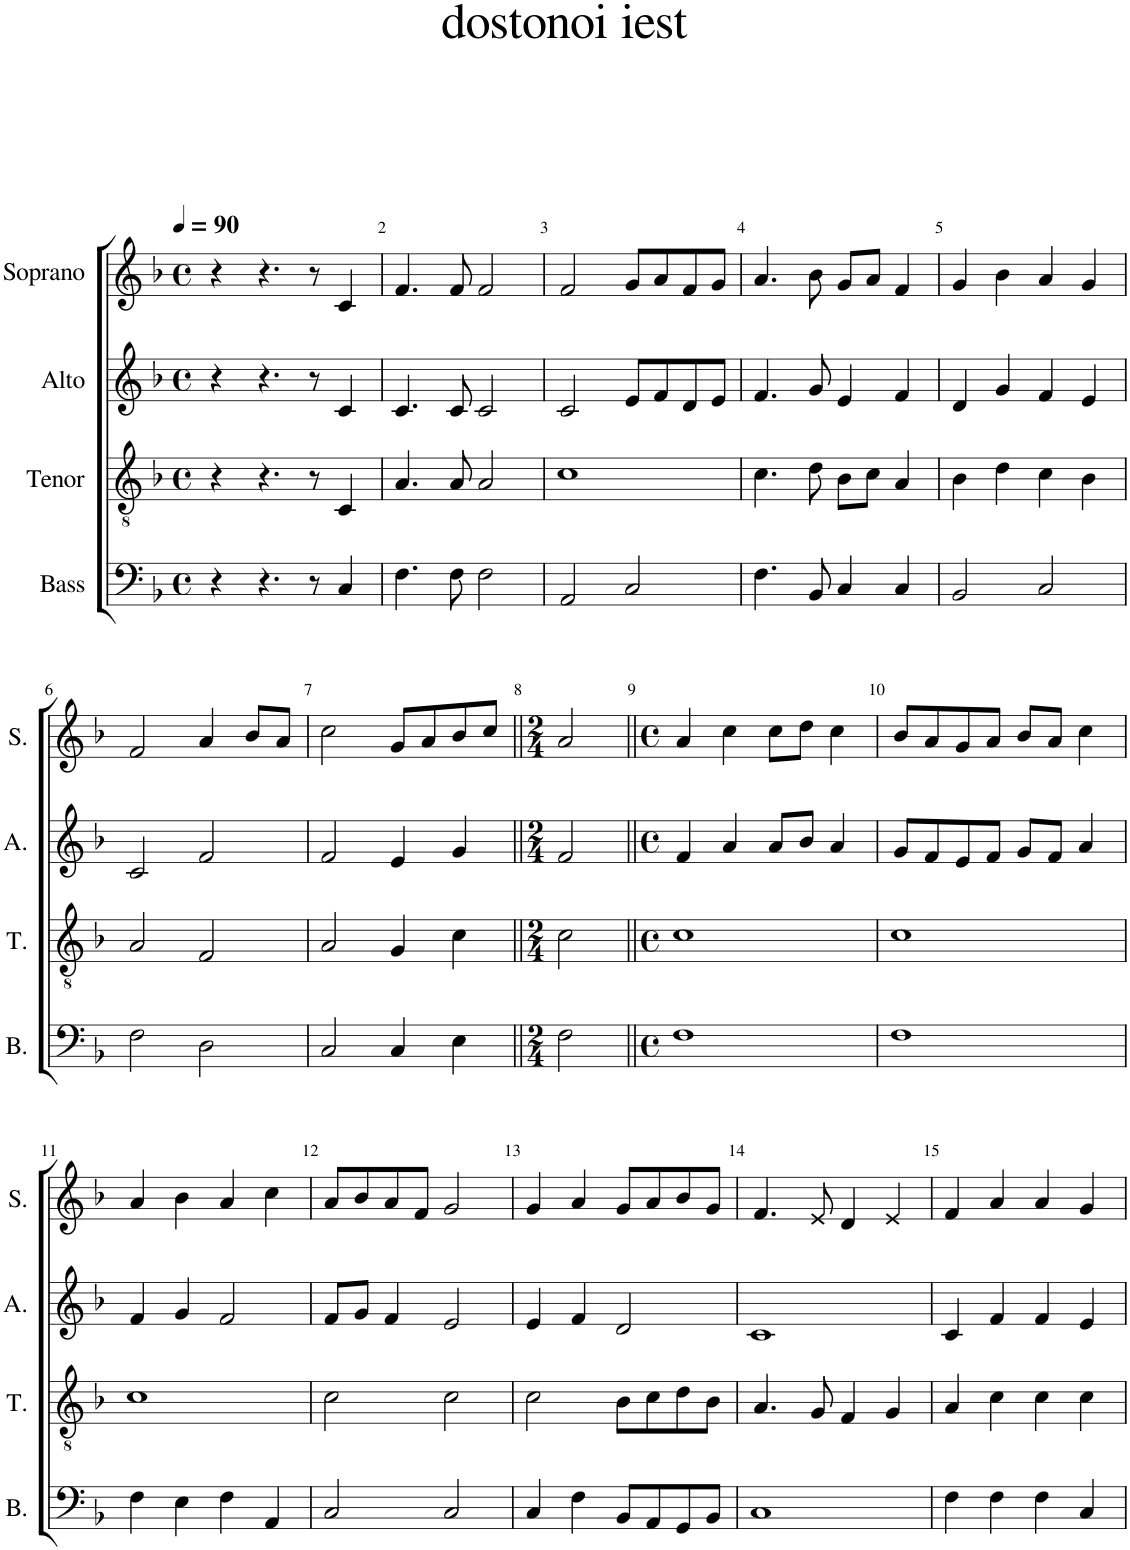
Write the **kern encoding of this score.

**kern	**kern	**kern	**kern
*part4	*part3	*part2	*part1
*staff4	*staff3	*staff2	*staff1
*I"Bass	*I"Tenor	*I"Alto	*I"Soprano
*I'B.	*I'T.	*I'A.	*I'S.
*clefF4	*clefGv2	*clefG2	*clefG2
*k[b-]	*k[b-]	*k[b-]	*k[b-]
*M4/4	*M4/4	*M4/4	*M4/4
*met(c)	*met(c)	*met(c)	*met(c)
*MM90	*MM90	*MM90	*MM90
=1	=1	=1	=1
4r	4r	4r	4r
4.r	4.r	4.r	4.r
8r	8r	8r	8r
4C/	4C/	4c/	4c/
=2	=2	=2	=2
4.F\	4.A/	4.c/	4.f/
8F\	8A/	8c/	8f/
2F\	2A/	2c/	2f/
=3	=3	=3	=3
2AA/	1c	2c/	2f/
2C/	.	8e/L	8g/L
.	.	8f/	8a/
.	.	8d/	8f/
.	.	8e/J	8g/J
=4	=4	=4	=4
4.F\	4.c\	4.f/	4.a/
8BB-/	8d\	8g/	8b-\
4C/	8B-\L	4e/	8g/L
.	8c\J	.	8a/J
4C/	4A/	4f/	4f/
=5	=5	=5	=5
2BB-/	4B-\	4d/	4g/
.	4d\	4g/	4b-\
2C/	4c\	4f/	4a/
.	4B-\	4e/	4g/
!!LO:LB:g=z
=6	=6	=6	=6
2F\	2A/	2c/	2f/
2D\	2F/	2f/	4a/
.	.	.	8b-/L
.	.	.	8a/J
=7	=7	=7	=7
2C/	2A/	2f/	2cc\
4C/	4G/	4e/	8g/L
.	.	.	8a/
4E\	4c\	4g/	8b-/
.	.	.	8cc/J
=8||	=8||	=8||	=8||
*M2/4	*M2/4	*M2/4	*M2/4
2F\	2c\	2f/	2a/
=9||	=9||	=9||	=9||
*M4/4	*M4/4	*M4/4	*M4/4
*met(c)	*met(c)	*met(c)	*met(c)
1F	1c	4f/	4a/
.	.	4a/	4cc\
.	.	8a/L	8cc\L
.	.	8b-/J	8dd\J
.	.	4a/	4cc\
=10	=10	=10	=10
1F	1c	8g/L	8b-/L
.	.	8f/	8a/
.	.	8e/	8g/
.	.	8f/J	8a/J
.	.	8g/L	8b-/L
.	.	8f/J	8a/J
.	.	4a/	4cc\
!!LO:LB:g=z
=11	=11	=11	=11
4F\	1c	4f/	4a/
4E\	.	4g/	4b-\
4F\	.	2f/	4a/
4AA/	.	.	4cc\
=12	=12	=12	=12
2C/	2c\	8f/L	8a/L
.	.	8g/J	8b-/
.	.	4f/	8a/
.	.	.	8f/J
2C/	2c\	2e/	2g/
=13	=13	=13	=13
4C/	2c\	4e/	4g/
4F\	.	4f/	4a/
8BB-/L	8B-\L	2d/	8g/L
8AA/	8c\	.	8a/
8GG/	8d\	.	8b-/
8BB-/J	8B-\J	.	8g/J
=14	=14	=14	=14
1C	4.A/	1c	4.f/
.	8G/	.	8e/
.	4F/	.	4d/
.	4G/	.	4e/
=15	=15	=15	=15
4F\	4A/	4c/	4f/
4F\	4c\	4f/	4a/
4F\	4c\	4f/	4a/
4C/	4c\	4e/	4g/
=	=	=	=
*-	*-	*-	*-
